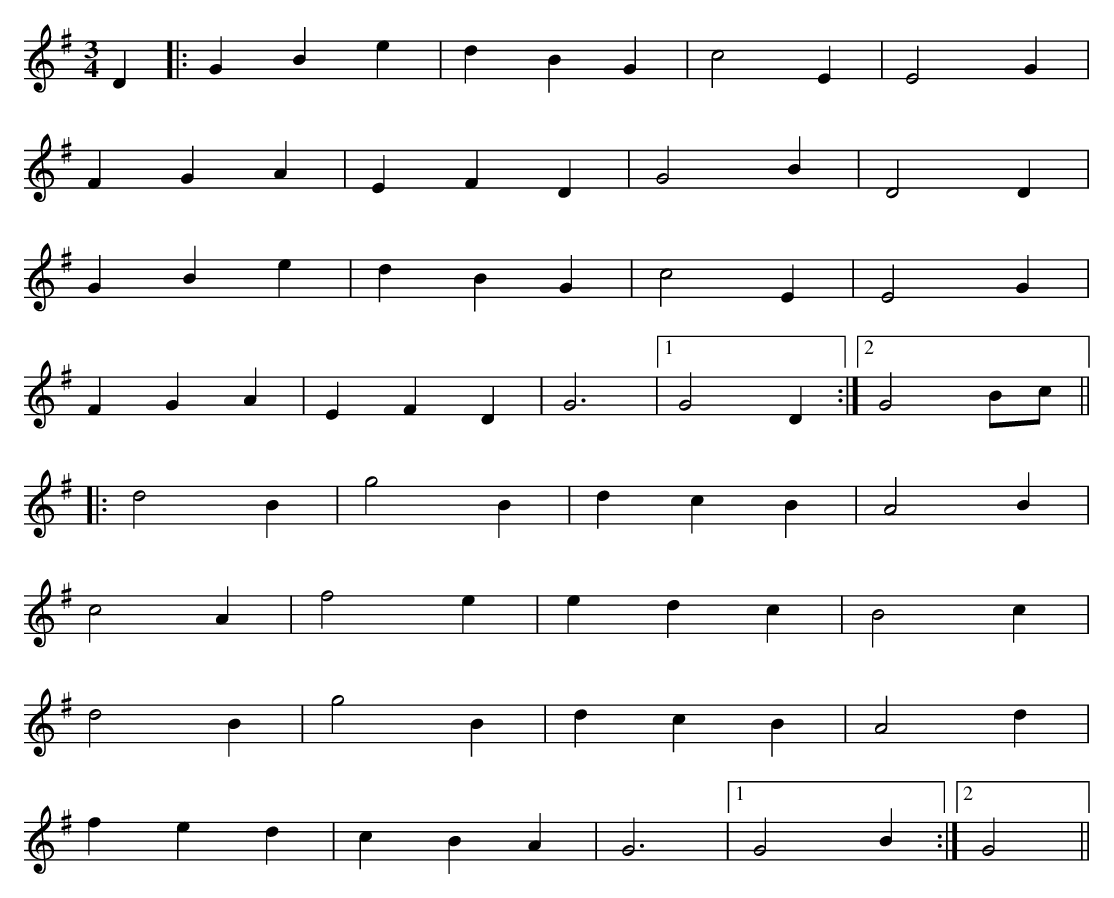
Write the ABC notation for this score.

X:1
M:3/4
K:G
D2|:G2 B2 e2|d2 B2 G2|c4 E2|E4 G2|
F2 G2 A2|E2 F2 D2|G4 B2|D4 D2|
G2 B2 e2|d2 B2 G2|c4 E2|E4 G2|
F2 G2 A2|E2 F2 D2|G6|1 G4 D2:|2 G4 Bc||
|:d4 B2|g4 B2|d2 c2 B2|A4 B2|
c4 A2|f4 e2|e2 d2 c2|B4 c2|
d4 B2|g4 B2|d2 c2 B2|A4 d2|
f2 e2 d2|c2 B2 A2|G6|1 G4 B2:|2 G4||
